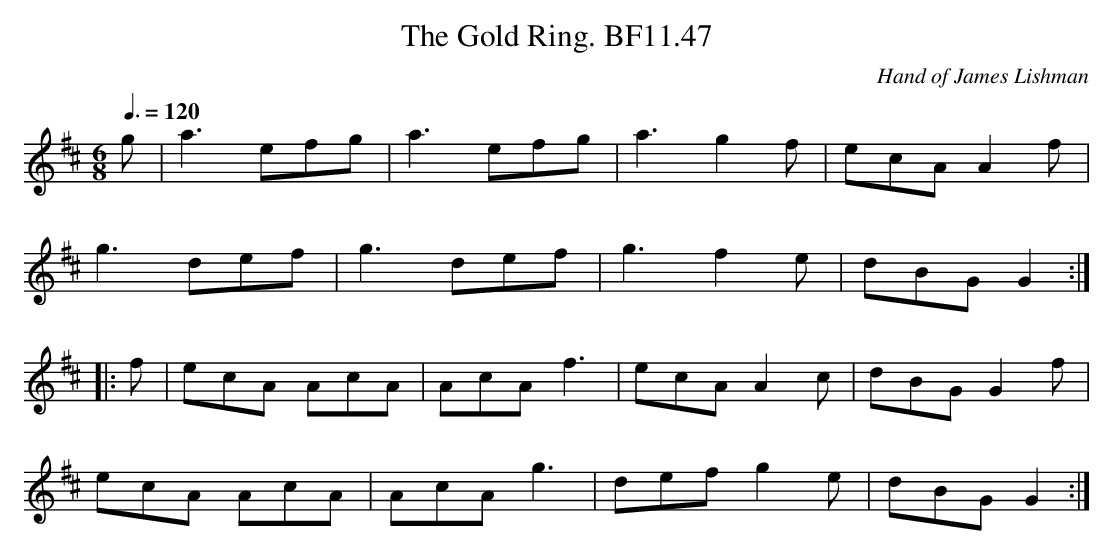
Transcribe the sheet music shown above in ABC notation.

X:1
T:Gold Ring. BF11.47, The
M:6/8
Q:3/8=120
C:Hand of James Lishman
K:D
g|a3efg|a3efg|a3g2f|ecA A2f|
g3def|g3def|g3f2e|dBGG2:|
|:f|ecA AcA|AcAf3|ecAA2c|dBGG2f|
ecA AcA|AcAg3|defg2e|dBGG2:|
